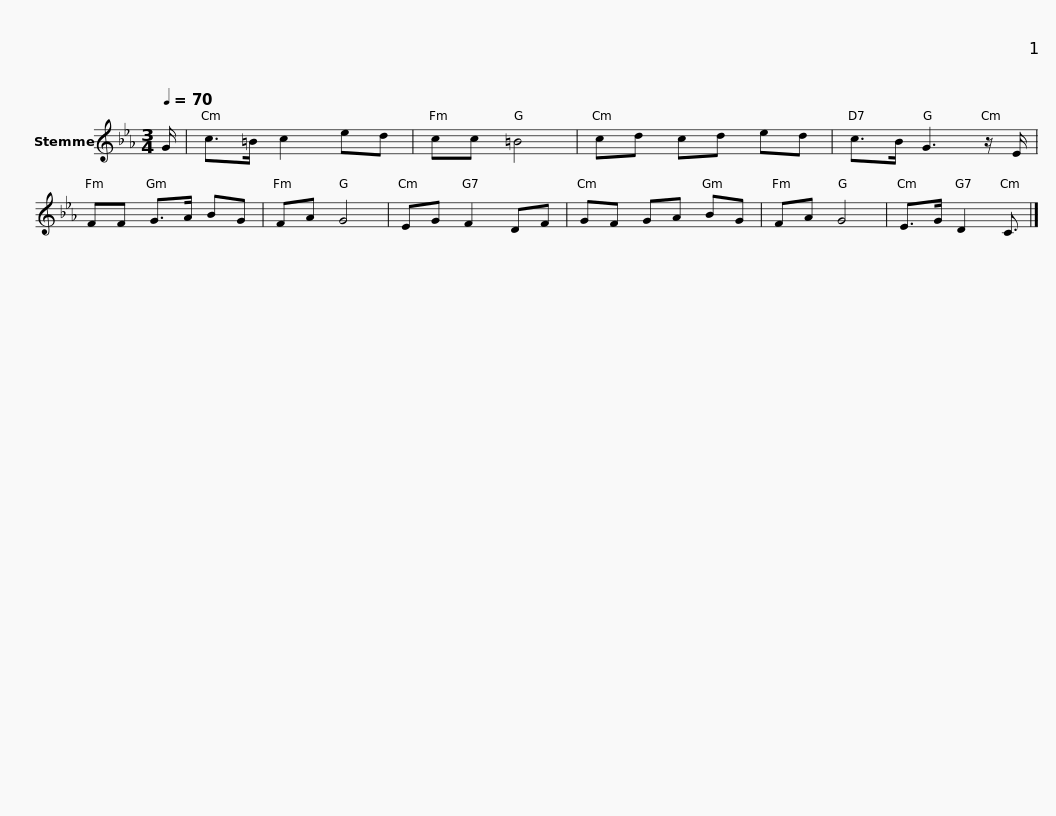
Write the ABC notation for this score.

X:1
L:1/8
Q:1/4=70
M:3/4
I:linebreak $
K:Eb
V:1 treble
V:1
 G/ | c>=B c2 ed | cc =B4 | cd cd ed | c>B G3 z/ E/ | %5
 FF G>A BG |$ FA G4 | EG F2 DF | GF GA BG | FA G4 | %10
 E>G D2 C3/2 |] %11
